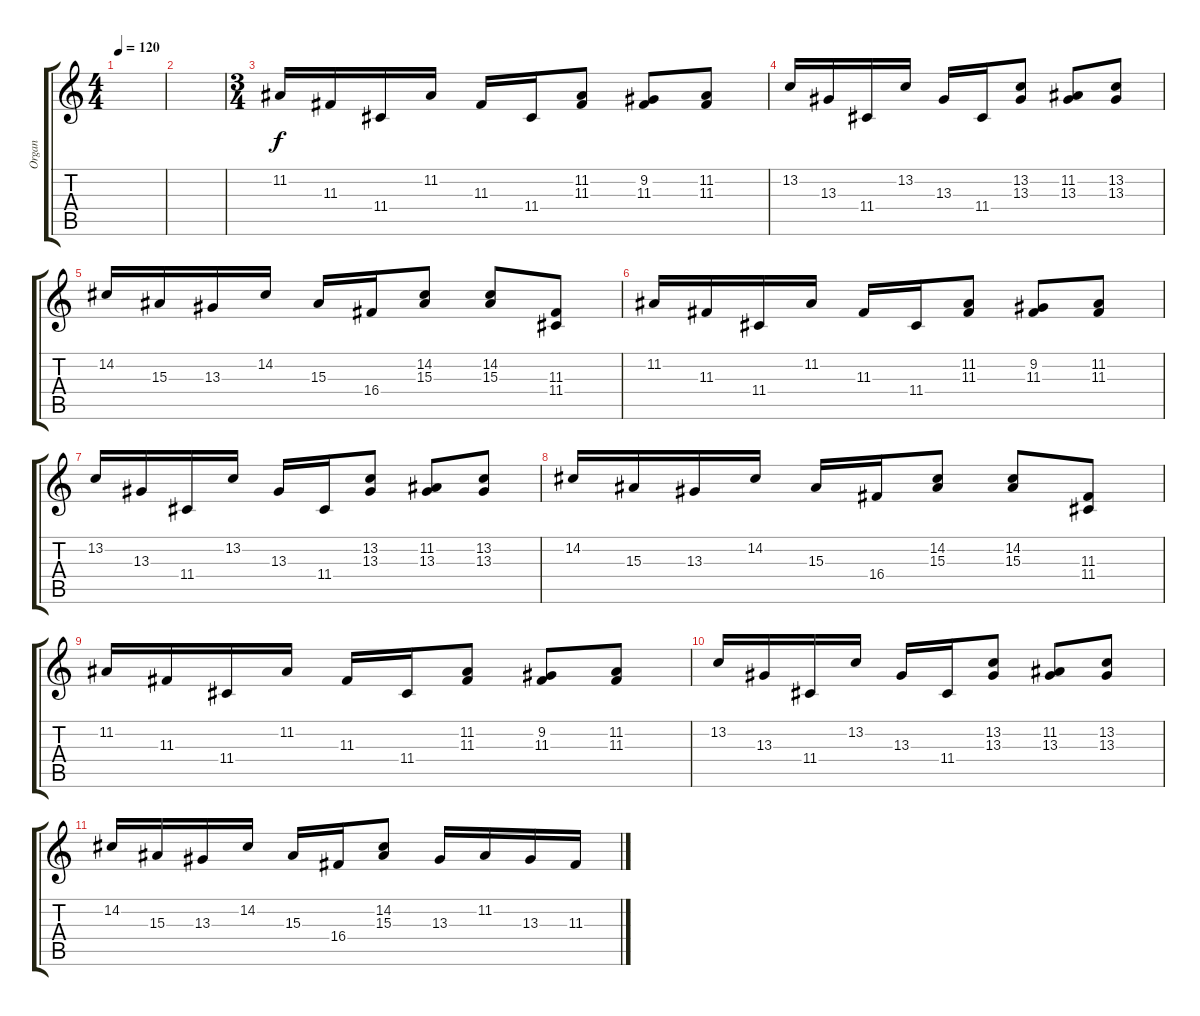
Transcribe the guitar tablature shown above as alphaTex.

\track ("Organ" "Organ") {instrument drawbarorgan}
\staff {score tabs}
\tuning (E4 B3 G3 D3 A2 E2) {hide}
\ts (4 4)
\tempo 120
\clef g2
\ks c
|
|
\ts (3 4)
11.2.16{dy f} 11.3.16 11.4.16 11.2.16 11.3.16 11.4.16 (11.2 11.3).8 (9.2 11.3).8 (11.2 11.3).8 |
13.2.16 13.3.16 11.4.16 13.2.16 13.3.16 11.4.16 (13.2 13.3).8 (11.2 13.3).8 (13.2 13.3).8 |
14.2.16 15.3.16 13.3.16 14.2.16 15.3.16 16.4.16 (14.2 15.3).8 (14.2 15.3).8 (11.3 11.4).8 |
11.2.16 11.3.16 11.4.16 11.2.16 11.3.16 11.4.16 (11.2 11.3).8 (9.2 11.3).8 (11.2 11.3).8 |
13.2.16 13.3.16 11.4.16 13.2.16 13.3.16 11.4.16 (13.2 13.3).8 (11.2 13.3).8 (13.2 13.3).8 |
14.2.16 15.3.16 13.3.16 14.2.16 15.3.16 16.4.16 (14.2 15.3).8 (14.2 15.3).8 (11.3 11.4).8 |
11.2.16 11.3.16 11.4.16 11.2.16 11.3.16 11.4.16 (11.2 11.3).8 (9.2 11.3).8 (11.2 11.3).8 |
13.2.16 13.3.16 11.4.16 13.2.16 13.3.16 11.4.16 (13.2 13.3).8 (11.2 13.3).8 (13.2 13.3).8 |
14.2.16 15.3.16 13.3.16 14.2.16 15.3.16 16.4.16 (14.2 15.3).8 13.3.16 11.2.16 13.3.16 11.3.16
